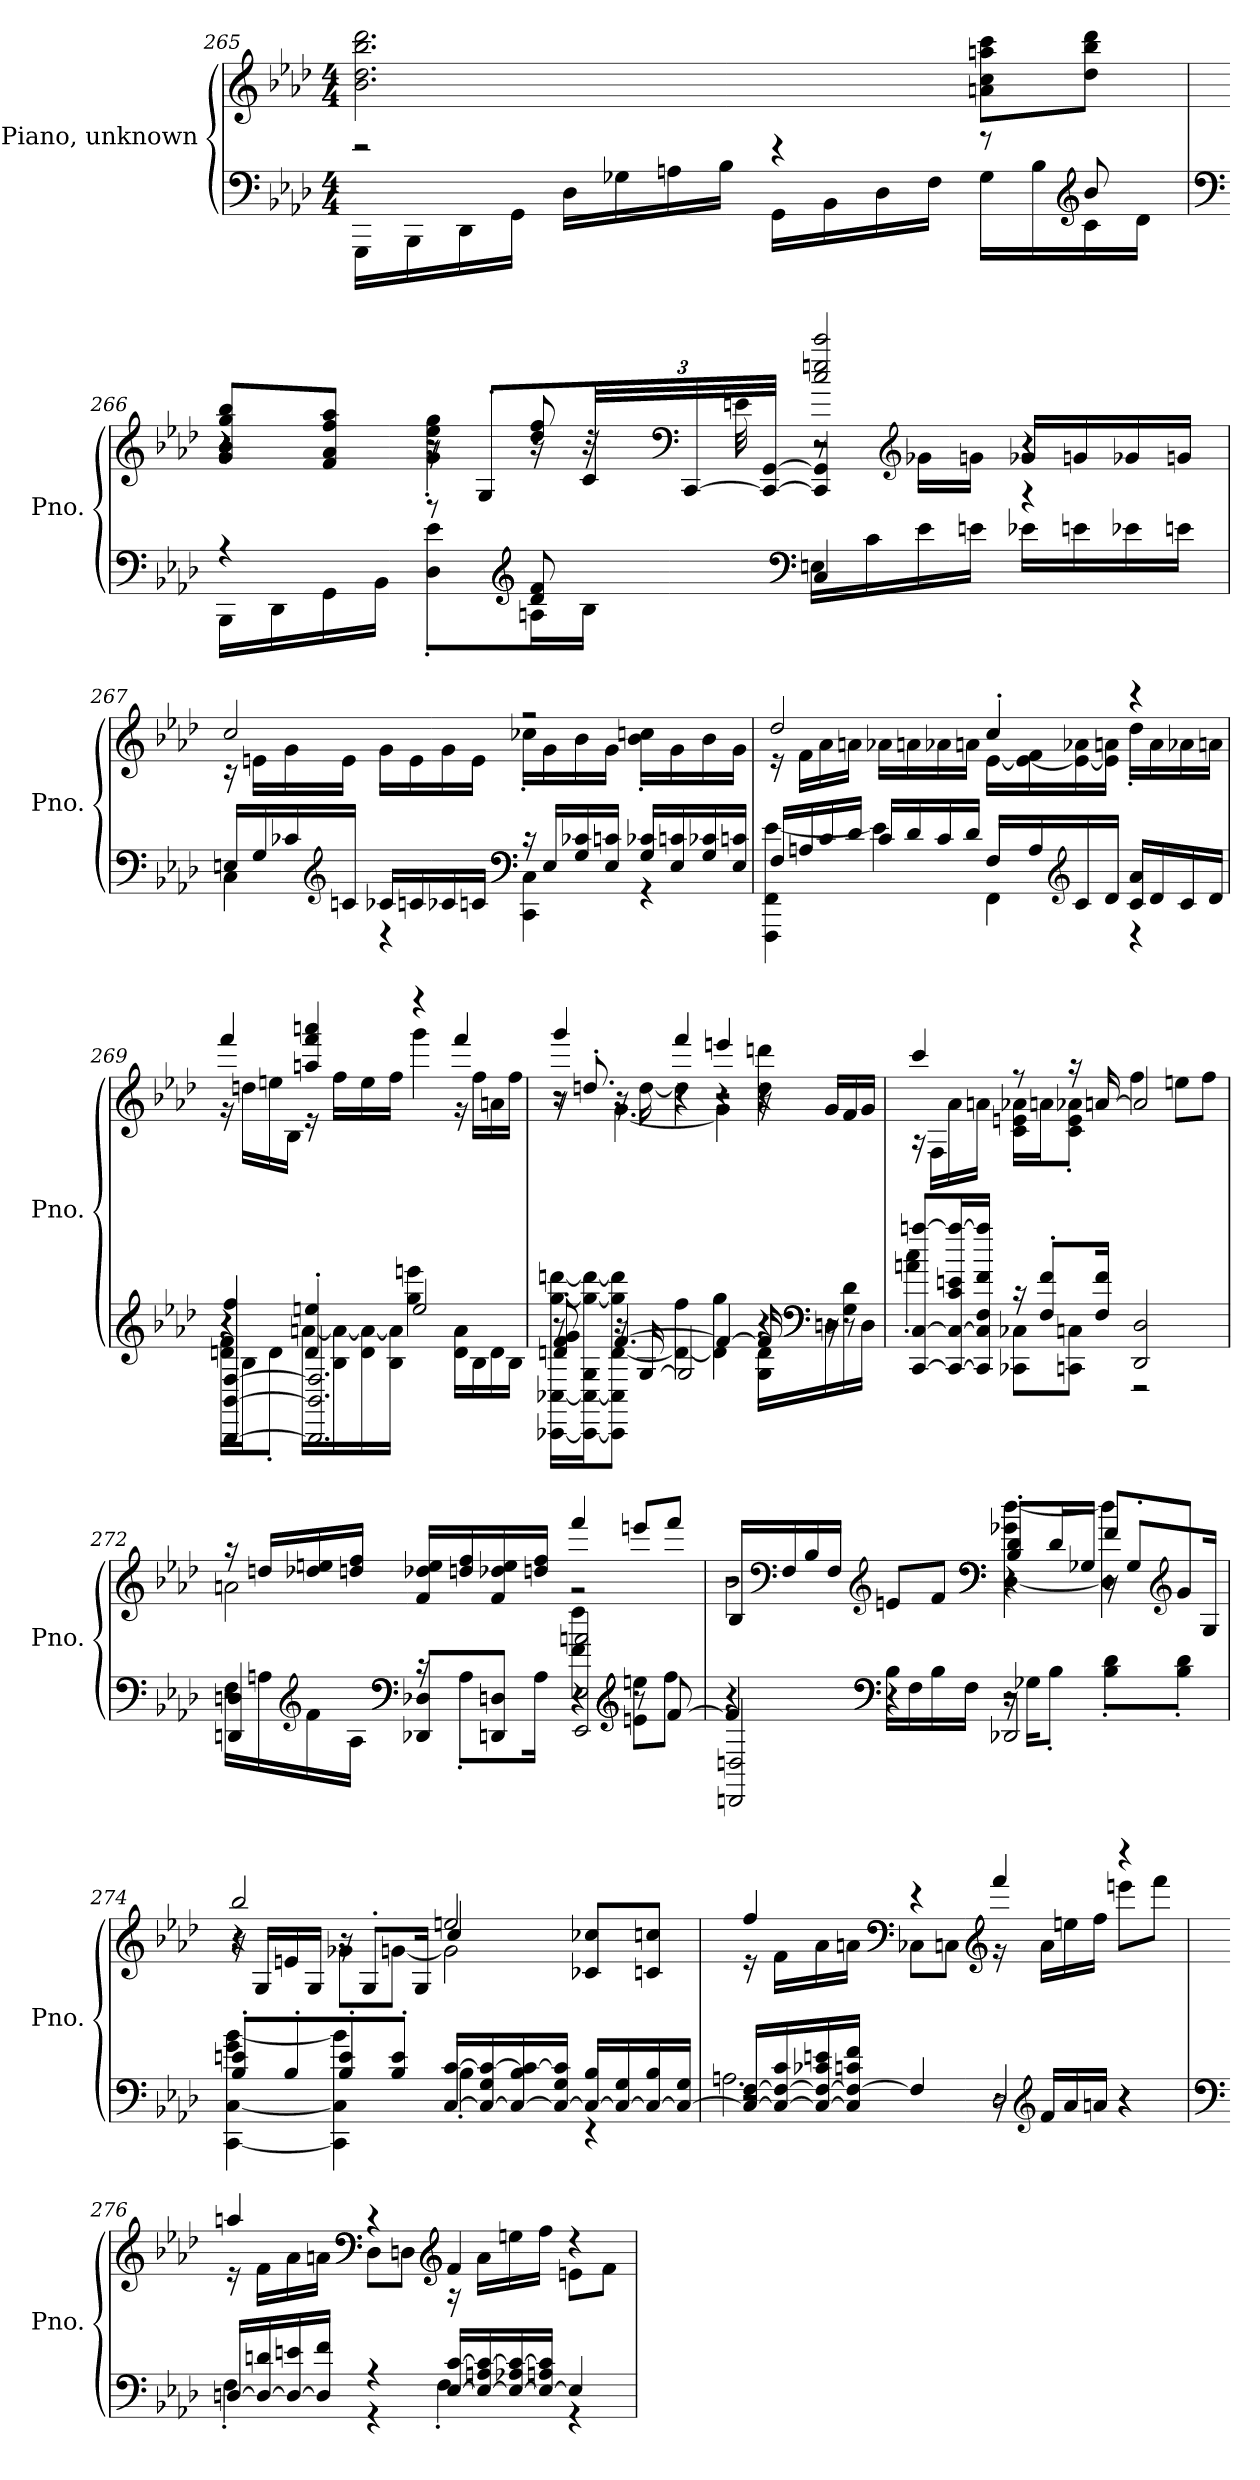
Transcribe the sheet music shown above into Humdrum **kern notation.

**kern	**kern
*part1	*part1
*staff2	*staff1
*I"Piano, unknown	*
*I'Pno.	*
!!LO:LB:g=z
*clefF4	*clefG2
*k[b-e-a-d-]	*k[b-e-a-d-]
*M4/4	*M4/4
=265	=265
*^	*
2r	16GGG\LL	2.b-\ 2.dd-\ 2.bb-\ 2.ddd-\
.	16BBB-\	.
.	16DD-\	.
.	16GG\JJ	.
.	16D-\LL	.
.	16G-X\	.
.	16An\	.
.	16B-\JJ	.
4r	16GG\LL	.
.	16BB-\	.
.	16D-\	.
.	16F\JJ	.
8r	16G-\LL	8an\ 8cc\ 8aan\ 8ccc\L
.	16B-\	.
*clefG2	*	*
8b-/	16c\	8dd-\ 8bb-\ 8ddd-\J
.	16d-\JJ	.
!!LO:LB:g=z
=266	=266	=266
*clefF4	*	*
*	*	*^
*	*	*	*^
*	*	*	*	*^
4r	16BBB-\LL	4r	4r	8g/ 8b-/ 8gg/ 8bb-/L	4r
.	16DD-\	.	.	.	.
.	16GG\	.	.	8f/ 8a-/ 8ff/ 8aa-/J	.
.	16BB-\JJ	.	.	.	.
8r	8D-\' 8e-\'L	8r	4g\' 4ee-\' 4gg\'	16r	8r
.	.	.	.	8G'/L	.
*clefG2	*	*	*	*	*
8d-/ 8f/	16An\L	8dd-/ 8ff/	.	.	16r
*	*	*	*	*Xbrackettup	*
.	16B-\JJ	.	.	48c/LL	32r
*	*	*clefF4	*	*	*
.	.	.	.	[48CC/	.
.	.	.	.	.	32en\
.	.	.	.	48CC/_ [48GG/JJJ	.
*clefF4	*	*	*	*	*
4C/	16En\LL	2cc/ 2een/ 2ccc/	2r	4CC/] 4GG/]	8r
.	16c\	.	.	.	.
*	*	*clefG2	*	*	*
.	16e-\	.	.	.	16g-X\LL
.	16en\JJ	.	.	.	16gn\JJ
4r	16e-X\LL	.	.	16g-X/LL	4r
.	16en\	.	.	16gn/	.
.	16e-X\	.	.	16g-X/	.
.	16en\JJ	.	.	16gn/JJ	.
*	*	*	*v	*v	*v
!!LO:PB:g=z
=267	=267	=267	=267
16En/LL	4C\	2cc/	16r
16G/	.	.	16en\LL
16c-X/	.	.	16g\
*clefG2	*	*	*
16cn/JJ	.	.	16e\JJ
16c-X/LL	4r	.	16g\LL
16cn/	.	.	16e\
16c-X/	.	.	16g\
16cn/JJ	.	.	16e\JJ
*clefF4	*	*	*
16r	4CC\ 4C\	2r	16cc-X'\LL
16E/LL	.	.	16g\
16G/ 16c-X/	.	.	16b-\
16E/ 16cn/JJ	.	.	16g\JJ
16G/ 16c-X/LL	4r	.	16b-\' 16ccn\'LL
16E/ 16cn/	.	.	16g\
16G/ 16c-X/	.	.	16b-\
16E/ 16cn/JJ	.	.	16g\JJ
!!LO:LB:g=z	!!
=268	=268	=268	=268
16F/LL	4FFF\ 4FF\ [4e-\	2dd-/	16r
16An/	.	.	16f\LL
16c/	.	.	16a-\
16d-/JJ	.	.	16an\JJ
16c/LL	4e-\]	.	16a-X\LL
16d-/	.	.	16an\
16c/	.	.	16a-X\
16d-/JJ	.	.	16an\JJ
16F/LL	4FF\	4cc'/	[16e-\LL
16A/	.	.	16e-\_ 16f\
*clefG2	*	*	*
16c/	.	.	16e-\_ 16a-X\
16d-/JJ	.	.	16e-\] 16an\JJ
16c/ 16a-/LL	4r	4r	16dd-'\LL
16d-/	.	.	16a\
16c/	.	.	16a-X\
16d-/JJ	.	.	16an\JJ
=269	=269	=269	=269
*	*^	*	*
4r	16dn\ 16f\LL	[4BBB-/ [4BB-/ [4F/ 4ff/	4fff/	16r
.	16B-\J	.	.	16ddn\LL
.	8d'\J	.	.	16een\
.	.	.	.	16B-\JJ
4d/' 4een/'	[16an\LL	2.BBB-/] 2.BB-/] 2.F/]	4aan/ 4fff/ 4aaan/	16r
.	16B-\ 16a\_	.	.	16ff\LL
.	16d\ 16a\_	.	.	16ee\
.	16B-\ 16a\]JJ	.	.	16ff\JJ
2ee/	4gg\ 4eeen\	.	4r	4ggg\
.	16d\ 16a\LL	.	4fff/	16r
.	16B-\	.	.	16ff\LL
.	16d\	.	.	16an\
.	16B-\JJ	.	.	16ff\JJ
!!LO:LB:g=z
=270	=270	=270	=270	=270
*	*	*	*^	*^
8dn/' 8f/' 8g/'	[16CC-X\ [16C-X\ [16gg\ [16dddn\LL	8r	4ggg/	8r	16r	8r
.	16CC-\_ 16C-\_ 16G\ 16gg\_ 16ddd\_J	.	.	.	8.ddn'/	.
[4.f/	8CC-\] 8C-\] [8d\ 8gg\] 8ddd\]J	16r	.	16r	.	[4.g\
.	.	[16G/	.	[16dd\	.	.
.	4d\_ 4ff\	2G/]	4r	4dd\]	4fff/	.
4f/_	4d\] 4gg\	.	2r	4r	4eeen/	4g\]
16f/]	16G\ 16d\LL	4r	.	4dd\ 4dddn\	16r	4r
*clefF4	*	*	*	*	*	*
16r	16Dn\	.	.	.	16g/LL	.
8r	16G\ 16d\	.	.	.	16f/	.
.	16D\JJ	.	.	.	16g/JJ	.
*	*v	*v	*	*	*	*
*	*	*	*v	*v	*v
=271	=271	=271	=271
[8CC/ [8C/ [8aan/L	4an\' 4cc\'	4ccc/	16r
.	.	.	16F\LL
16CC/_ 16C/_ 16c/ 16en/ 16aa/_L	.	.	16a-\
16CC/] 16C/] 16F/ 16f/ 16aa/]JJ	.	.	16an\JJ
16r	8CC-X\ 8C-X\L	8r	16c\ 16en\ 16a-X\LL
8F/' 8f/'L	.	.	16an\J
.	8CCn\ 8Cn\J	16r	8c\' 8e\' 8a-X\'J
16F/ 16f/Jk	.	[16an/	.
2DD-/ 2D-/	2r	2a/]	4ff\
.	.	.	8een\L
.	.	.	8ff\J
!!LO:LB:g=z	!!
=272	=272	=272	=272
*	*^	*	*
2r	16F\LL	4DDn/ 4Dn/	16r	2an\
.	16An\	.	16ddn/LL	.
*clefG2	*	*	*	*
.	16f\	.	16dd-X/ 16een/	.
.	16A\JJ	.	16ddn/ 16ff/JJ	.
*clefF4	*	*	*	*
.	16r	8DD-X/ 8D-X/L	16f/ 16dd-X/ 16ee/LL	.
.	8A'\L	.	16ddn/ 16ff/	.
.	.	8DDn/ 8Dn/J	16f/ 16dd-X/ 16ee/	.
.	16A\Jk	.	16ddn/ 16ff/JJ	.
4r	4f\ 4ff\	2EE-/ 2E-/ 2an/	4fff/	2r
*clefG2	*	*	*	*
8r	8en\ 8een\L	.	8eeen/L	.
[8f/	8ff\J	.	8fff/J	.
!!LO:LB:g=z
=273	=273	=273	=273	=273
*	*	*	*	*^
4f/]	4r	2DDn/ 2Dn/	2r	2b-\	16B-/LL
*	*	*	*clefF4	*	*
.	.	.	.	.	16F/
.	.	.	.	.	16B-/
.	.	.	.	.	16F/JJ
*clefF4	*	*	*clefG2	*	*
4r	16B-\LL	.	.	.	8en/L
.	16F\	.	.	.	.
.	16B-\	.	.	.	8f/J
.	16F\JJ	.	.	.	.
*	*	*	*clefF4	*	*
2r	16r	2DD-X/	4r	[4D-\ 4g-X\ [4dd-\	8B-/' 8d-/'L
.	16G-X\KL	.	.	.	.
.	8B-'\J	.	.	.	16d-/L
.	.	.	.	.	16G-X/JJ
.	8B-\' 8d-\'L	.	8f/L	4D-\] 4dd-\]	16r
.	.	.	.	.	8G-'/L
*	*	*	*clefG2	*	*
.	8B-\' 8d-\'J	.	8g-/J	.	.
.	.	.	.	.	16G-/Jk
*	*v	*v	*	*	*
!!LO:LB:g=z	!!	!!
=274	=274	=274	=274	=274
8B-/' 8en/'L	[4CC\ [4C\ 4g\ [4b-\	2bb-/	4r	16r
.	.	.	.	16G/LL
8B-'/	.	.	.	16en/
.	.	.	.	16G/JJ
8B-/' 8e/'	4CC\] 4C\] 4b-\]	.	8g-X\L	16r
.	.	.	.	8G'/L
8B-/' 8e/'J	.	.	[8gn\J	.
.	.	.	.	16G/Jk
[16C/ [16c/LL	4B-'\	2een/	2g\]	4cc/
16C/_ 16G/ 16c/_	.	.	.	.
16C/_ 16B-/ 16c/_	.	.	.	.
16C/_ 16G/ 16c/]JJ	.	.	.	.
16C/_ 16B-/LL	4r	.	.	8c-X/ 8cc-X/L
16C/_ 16G/	.	.	.	.
16C/_ 16B-/	.	.	.	8cn/ 8ccn/J
16C/_ 16G/JJ	.	.	.	.
*	*	*	*v	*v
!!LO:PB:g=z
=275	=275	=275	=275
*	*^	*	*
16C/_ [16F/LL	2.An\	2r	4ff/	16r
16C/_ 16F/_ 16c/	.	.	.	16f\LL
16C/_ 16F/_ 16c-X/ 16en/	.	.	.	16a-\
16C/] 16F/_ 16cn/ 16f/JJ	.	.	.	16an\JJ
*	*	*	*clefF4	*
4F/]	.	.	4r	8C-X\L
.	.	.	.	8Cn\J
*	*	*	*clefG2	*
16r	.	2D-/	4fff/	16r
*clefG2	*	*	*	*
16f/LL	.	.	.	16a\LL
16a-/	.	.	.	16een\
16an/JJ	.	.	.	16ff\JJ
4r	4r	.	4r	8eeen\L
.	.	.	.	8fff\J
*v	*v	*v	*	*
!!LO:LB:g=z	!!
=276	=276	=276
*clefF4	*	*
*^	*	*
[16Dn/LL	4F'\	4aan/	16r
16D/_ 16dn/	.	.	16f\LL
16D/_ 16en/	.	.	16a-\
16D/] 16f/JJ	.	.	16an\JJ
*	*	*clefF4	*
4r	4r	4r	8D-\L
.	.	.	8Dn\J
*	*	*clefG2	*
[16E-/ [16c/LL	4F'\	4f/	16r
16E-/_ 16An/ 16c/_	.	.	16a\LL
16E-/_ 16A-X/ 16c/_	.	.	16een\
16E-/_ 16An/ 16c/]JJ	.	.	16ff\JJ
4E-/]	4r	4r	8en\L
.	.	.	8f\J
*v	*v	*	*
*	*v	*v
=	=
*-	*-
